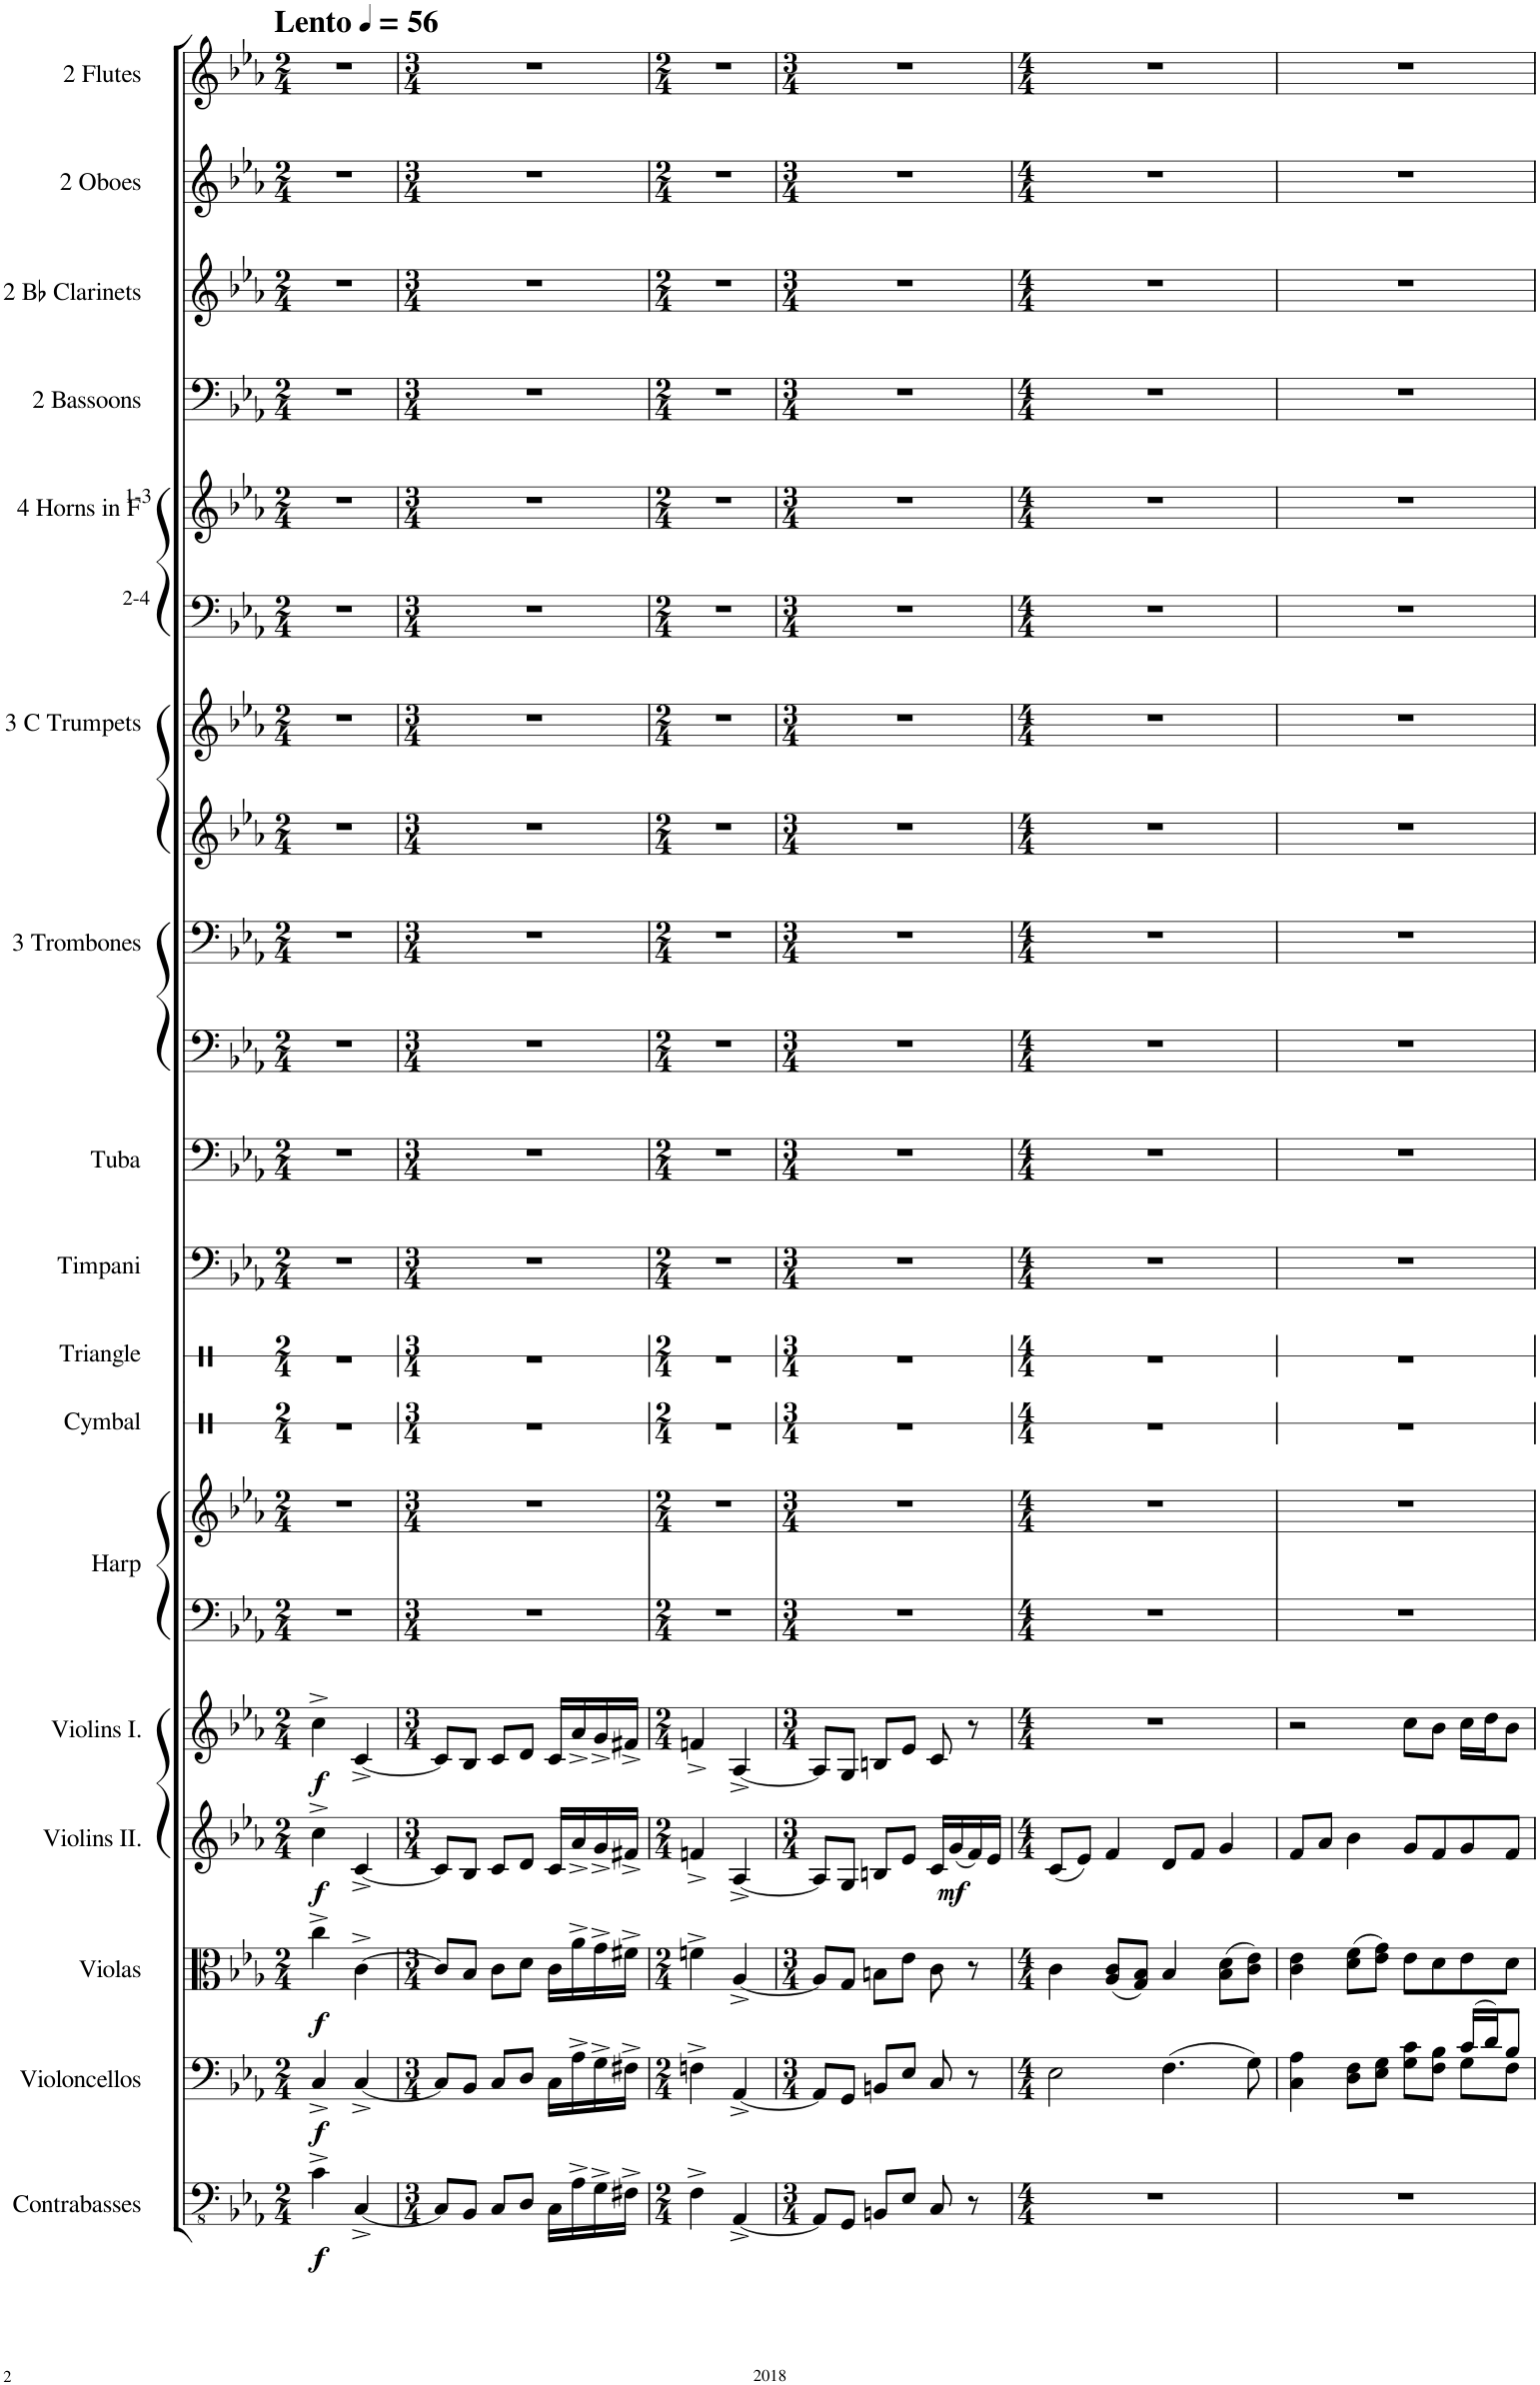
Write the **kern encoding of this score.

**kern	**dynam	**kern	**dynam	**kern	**dynam	**kern	**dynam	**kern	**dynam	**kern	**kern	**kern	**kern	**kern	**kern	**kern	**kern	**kern	**kern	**kern	**kern	**kern	**kern	**kern	**kern
*part20	*part20	*part19	*part19	*part18	*part18	*part17	*part17	*part16	*part16	*part15	*part15	*part14	*part13	*part12	*part11	*part10	*part9	*part8	*part7	*part6	*part5	*part4	*part3	*part2	*part1
*staff21	*staff21	*staff20	*staff20	*staff19	*staff19	*staff18	*staff18	*staff17	*staff17	*staff16	*staff15	*staff14	*staff13	*staff12	*staff11	*staff10	*staff9	*staff8	*staff7	*staff6	*staff5	*staff4	*staff3	*staff2	*staff1
*I"Contrabasses	*	*I"Violoncellos	*	*I"Violas	*	*I"Violins II.	*	*I"Violins I.	*	*I"Harp	*	*I"Cymbal	*I"Triangle	*I"Timpani	*I"Tuba	*I"Trombone	*I"3 Trombones	*I"Bb Trumpet	*I"3 C Trumpets	*I"Horn in F	*I"4 Horns in F	*I"2 Bassoons	*I"2 Bb Clarinets	*I"2 Oboes	*I"2 Flutes
*I'Cb.	*	*I'Vc.	*	*I'Vla.	*	*I'Vln.	*	*I'Vln.	*	*I'Hrp.	*	*I'Cym.	*I'Trgl.	*I'Timp.	*I'Tba.	*I'Tbn.	*I'Tbn.	*I'Bb Tpt.	*	*	*	*I'Bsn.	*I'Bb Cl.	*I'Ob.	*I'Fl.
*	*	*	*	*	*	*	*	*	*	*	*	*stria1	*stria1	*	*	*	*	*	*	*	*	*	*	*	*
*clefFv4	*	*clefF4	*	*clefC3	*	*clefG2	*	*clefG2	*	*clefF4	*clefG2	*clefX	*clefX	*clefF4	*clefF4	*clefF4	*clefF4	*clefG2	*clefG2	*clefF4	*clefG2	*clefF4	*clefG2	*clefG2	*clefG2
*ITrd7c12	*	*	*	*	*	*	*	*	*	*	*	*	*	*	*	*	*	*ITrd1c2	*ITrd1c2	*ITrd4c7	*ITrd4c7	*	*ITrd1c2	*	*
*k[b-e-a-]	*	*k[b-e-a-]	*	*k[b-e-a-]	*	*k[b-e-a-]	*	*k[b-e-a-]	*	*k[b-e-a-]	*k[b-e-a-]	*k[]	*k[]	*k[b-e-a-]	*k[b-e-a-]	*k[b-e-a-]	*k[b-e-a-]	*k[b-e-a-]	*k[b-e-a-]	*k[b-e-a-]	*k[b-e-a-]	*k[b-e-a-]	*k[b-e-a-]	*k[b-e-a-]	*k[b-e-a-]
*M2/4	*	*M2/4	*	*M2/4	*	*M2/4	*	*M2/4	*	*M2/4	*M2/4	*M2/4	*M2/4	*M2/4	*M2/4	*M2/4	*M2/4	*M2/4	*M2/4	*M2/4	*M2/4	*M2/4	*M2/4	*M2/4	*M2/4
*MM56	*	*MM56	*	*MM56	*	*MM56	*	*MM56	*	*MM56	*MM56	*MM56	*MM56	*MM56	*MM56	*MM56	*MM56	*MM56	*MM56	*MM56	*MM56	*MM56	*MM56	*MM56	*MM56
=1	=1	=1	=1	=1	=1	=1	=1	=1	=1	=1	=1	=1	=1	=1	=1	=1	=1	=1	=1	=1	=1	=1	=1	=1	=1
!	!	!	!	!	!	!	!	!	!	!	!	!	!	!	!	!	!	!	!	!	!	!	!	!	!LO:TX:a:B:t=Lento
!	!	!	!	!	!	!	!	!	!	!	!	!	!	!	!	!	!	!	!	!	!LO:TX:a:t=1-3	!	!	!	!
!	!	!	!	!	!	!	!	!	!	!	!	!	!	!	!	!	!	!	!	!LO:TX:a:t=2-4	!	!	!	!	!
!	!LO:DY:b	!	!LO:DY:b	!	!LO:DY:b	!	!LO:DY:b	!	!LO:DY:b	!	!	!	!	!	!	!	!	!	!	!	!	!	!	!	!
4C^\	f	4C^/	f	4cc^\	f	4cc^\	f	4cc^\	f	2r	2r	2r	2r	2r	2r	2r	2r	2r	2r	2r	2r	2r	2r	2r	2r
[4CC^/	.	[4C^/	.	[4c^\	.	[4c^/	.	[4c^/	.	.	.	.	.	.	.	.	.	.	.	.	.	.	.	.	.
=2	=2	=2	=2	=2	=2	=2	=2	=2	=2	=2	=2	=2	=2	=2	=2	=2	=2	=2	=2	=2	=2	=2	=2	=2	=2
*M3/4	*	*M3/4	*	*M3/4	*	*M3/4	*	*M3/4	*	*M3/4	*M3/4	*M3/4	*M3/4	*M3/4	*M3/4	*M3/4	*M3/4	*M3/4	*M3/4	*M3/4	*M3/4	*M3/4	*M3/4	*M3/4	*M3/4
8CC/L]	.	8C/L]	.	8c/L]	.	8c/L]	.	8c/L]	.	2.r	2.r	2.r	2.r	2.r	2.r	2.r	2.r	2.r	2.r	2.r	2.r	2.r	2.r	2.r	2.r
8BBB-/J	.	8BB-/J	.	8B-/J	.	8B-/J	.	8B-/J	.	.	.	.	.	.	.	.	.	.	.	.	.	.	.	.	.
8CC/L	.	8C/L	.	8c\L	.	8c/L	.	8c/L	.	.	.	.	.	.	.	.	.	.	.	.	.	.	.	.	.
8DD/J	.	8D/J	.	8d\J	.	8d/J	.	8d/J	.	.	.	.	.	.	.	.	.	.	.	.	.	.	.	.	.
16CC\LL	.	16C\LL	.	16c\LL	.	16c/LL	.	16c/LL	.	.	.	.	.	.	.	.	.	.	.	.	.	.	.	.	.
16AA-^\	.	16A-^\	.	16a-^\	.	16a-^/	.	16a-^/	.	.	.	.	.	.	.	.	.	.	.	.	.	.	.	.	.
16GG^\	.	16G^\	.	16g^\	.	16g^/	.	16g^/	.	.	.	.	.	.	.	.	.	.	.	.	.	.	.	.	.
16FF#X^\JJ	.	16F#X^\JJ	.	16f#X^\JJ	.	16f#X^/JJ	.	16f#X^/JJ	.	.	.	.	.	.	.	.	.	.	.	.	.	.	.	.	.
=3	=3	=3	=3	=3	=3	=3	=3	=3	=3	=3	=3	=3	=3	=3	=3	=3	=3	=3	=3	=3	=3	=3	=3	=3	=3
*M2/4	*	*M2/4	*	*M2/4	*	*M2/4	*	*M2/4	*	*M2/4	*M2/4	*M2/4	*M2/4	*M2/4	*M2/4	*M2/4	*M2/4	*M2/4	*M2/4	*M2/4	*M2/4	*M2/4	*M2/4	*M2/4	*M2/4
4FF^\	.	4Fn^\	.	4fn^\	.	4fn^/	.	4fn^/	.	2r	2r	2r	2r	2r	2r	2r	2r	2r	2r	2r	2r	2r	2r	2r	2r
[4AAA-^/	.	[4AA-^/	.	[4A-^/	.	[4A-^/	.	[4A-^/	.	.	.	.	.	.	.	.	.	.	.	.	.	.	.	.	.
=4	=4	=4	=4	=4	=4	=4	=4	=4	=4	=4	=4	=4	=4	=4	=4	=4	=4	=4	=4	=4	=4	=4	=4	=4	=4
*M3/4	*	*M3/4	*	*M3/4	*	*M3/4	*	*M3/4	*	*M3/4	*M3/4	*M3/4	*M3/4	*M3/4	*M3/4	*M3/4	*M3/4	*M3/4	*M3/4	*M3/4	*M3/4	*M3/4	*M3/4	*M3/4	*M3/4
8AAA-/L]	.	8AA-/L]	.	8A-/L]	.	8A-/L]	.	8A-/L]	.	2.r	2.r	2.r	2.r	2.r	2.r	2.r	2.r	2.r	2.r	2.r	2.r	2.r	2.r	2.r	2.r
8GGG/J	.	8GG/J	.	8G/J	.	8G/J	.	8G/J	.	.	.	.	.	.	.	.	.	.	.	.	.	.	.	.	.
8BBBn/L	.	8BBn/L	.	8Bn\L	.	8Bn/L	.	8Bn/L	.	.	.	.	.	.	.	.	.	.	.	.	.	.	.	.	.
8EE-/J	.	8E-/J	.	8e-\J	.	8e-/J	.	8e-/J	.	.	.	.	.	.	.	.	.	.	.	.	.	.	.	.	.
8CC/	.	8C/	.	8c\	.	16c/LL	.	8c/	.	.	.	.	.	.	.	.	.	.	.	.	.	.	.	.	.
!	!	!	!	!	!	!	!LO:DY:b	!	!	!	!	!	!	!	!	!	!	!	!	!	!	!	!	!	!
.	.	.	.	.	.	(16g/	mf	.	.	.	.	.	.	.	.	.	.	.	.	.	.	.	.	.	.
8r	.	8r	.	8r	.	16f/)	.	8r	.	.	.	.	.	.	.	.	.	.	.	.	.	.	.	.	.
.	.	.	.	.	.	16e-/JJ	.	.	.	.	.	.	.	.	.	.	.	.	.	.	.	.	.	.	.
=5	=5	=5	=5	=5	=5	=5	=5	=5	=5	=5	=5	=5	=5	=5	=5	=5	=5	=5	=5	=5	=5	=5	=5	=5	=5
*M4/4	*	*M4/4	*	*M4/4	*	*M4/4	*	*M4/4	*	*M4/4	*M4/4	*M4/4	*M4/4	*M4/4	*M4/4	*M4/4	*M4/4	*M4/4	*M4/4	*M4/4	*M4/4	*M4/4	*M4/4	*M4/4	*M4/4
1r	.	2E-\	.	4c\	.	(8c/L	.	1r	.	1r	1r	1r	1r	1r	1r	1r	1r	1r	1r	1r	1r	1r	1r	1r	1r
.	.	.	.	.	.	8e-/J)	.	.	.	.	.	.	.	.	.	.	.	.	.	.	.	.	.	.	.
.	.	.	.	(8A-/ 8c/L	.	4f/	.	.	.	.	.	.	.	.	.	.	.	.	.	.	.	.	.	.	.
.	.	.	.	8G/ 8B-/J)	.	.	.	.	.	.	.	.	.	.	.	.	.	.	.	.	.	.	.	.	.
.	.	(4.F\	.	4B-/	.	8d/L	.	.	.	.	.	.	.	.	.	.	.	.	.	.	.	.	.	.	.
.	.	.	.	.	.	8f/J	.	.	.	.	.	.	.	.	.	.	.	.	.	.	.	.	.	.	.
.	.	.	.	(8B-\ 8d\L	.	4g/	.	.	.	.	.	.	.	.	.	.	.	.	.	.	.	.	.	.	.
.	.	8G\)	.	8c\ 8e-\J)	.	.	.	.	.	.	.	.	.	.	.	.	.	.	.	.	.	.	.	.	.
=6	=6	=6	=6	=6	=6	=6	=6	=6	=6	=6	=6	=6	=6	=6	=6	=6	=6	=6	=6	=6	=6	=6	=6	=6	=6
*	*	*^	*	*	*	*	*	*	*	*	*	*	*	*	*	*	*	*	*	*	*	*	*	*	*
1r	.	4C\ 4A-\	2.ryy	.	4c\ 4e-\	.	8f/L	.	2r	.	1r	1r	1r	1r	1r	1r	1r	1r	1r	1r	1r	1r	1r	1r	1r	1r
.	.	.	.	.	.	.	8a-/J	.	.	.	.	.	.	.	.	.	.	.	.	.	.	.	.	.	.	.
.	.	8D\ 8F\L	.	.	(8d\ 8f\L	.	4b-\	.	.	.	.	.	.	.	.	.	.	.	.	.	.	.	.	.	.	.
.	.	8E-\ 8G\J	.	.	8e-\ 8g\J)	.	.	.	.	.	.	.	.	.	.	.	.	.	.	.	.	.	.	.	.	.
.	.	8G\ 8c\L	.	.	8e-\L	.	8g/L	.	8cc\L	.	.	.	.	.	.	.	.	.	.	.	.	.	.	.	.	.
.	.	8F\ 8B-\J	.	.	8d\	.	8f/	.	8b-\J	.	.	.	.	.	.	.	.	.	.	.	.	.	.	.	.	.
.	.	(16c/LL	8G\L	.	8e-\	.	8g/	.	16cc\LL	.	.	.	.	.	.	.	.	.	.	.	.	.	.	.	.	.
.	.	16d/J)	.	.	.	.	.	.	16dd\J	.	.	.	.	.	.	.	.	.	.	.	.	.	.	.	.	.
.	.	8B-/J	8F\J	.	8d\J	.	8f/J	.	8b-\J	.	.	.	.	.	.	.	.	.	.	.	.	.	.	.	.	.
*	*	*v	*v	*	*	*	*	*	*	*	*	*	*	*	*	*	*	*	*	*	*	*	*	*	*	*
=	=	=	=	=	=	=	=	=	=	=	=	=	=	=	=	=	=	=	=	=	=	=	=	=	=
*-	*-	*-	*-	*-	*-	*-	*-	*-	*-	*-	*-	*-	*-	*-	*-	*-	*-	*-	*-	*-	*-	*-	*-	*-	*-
